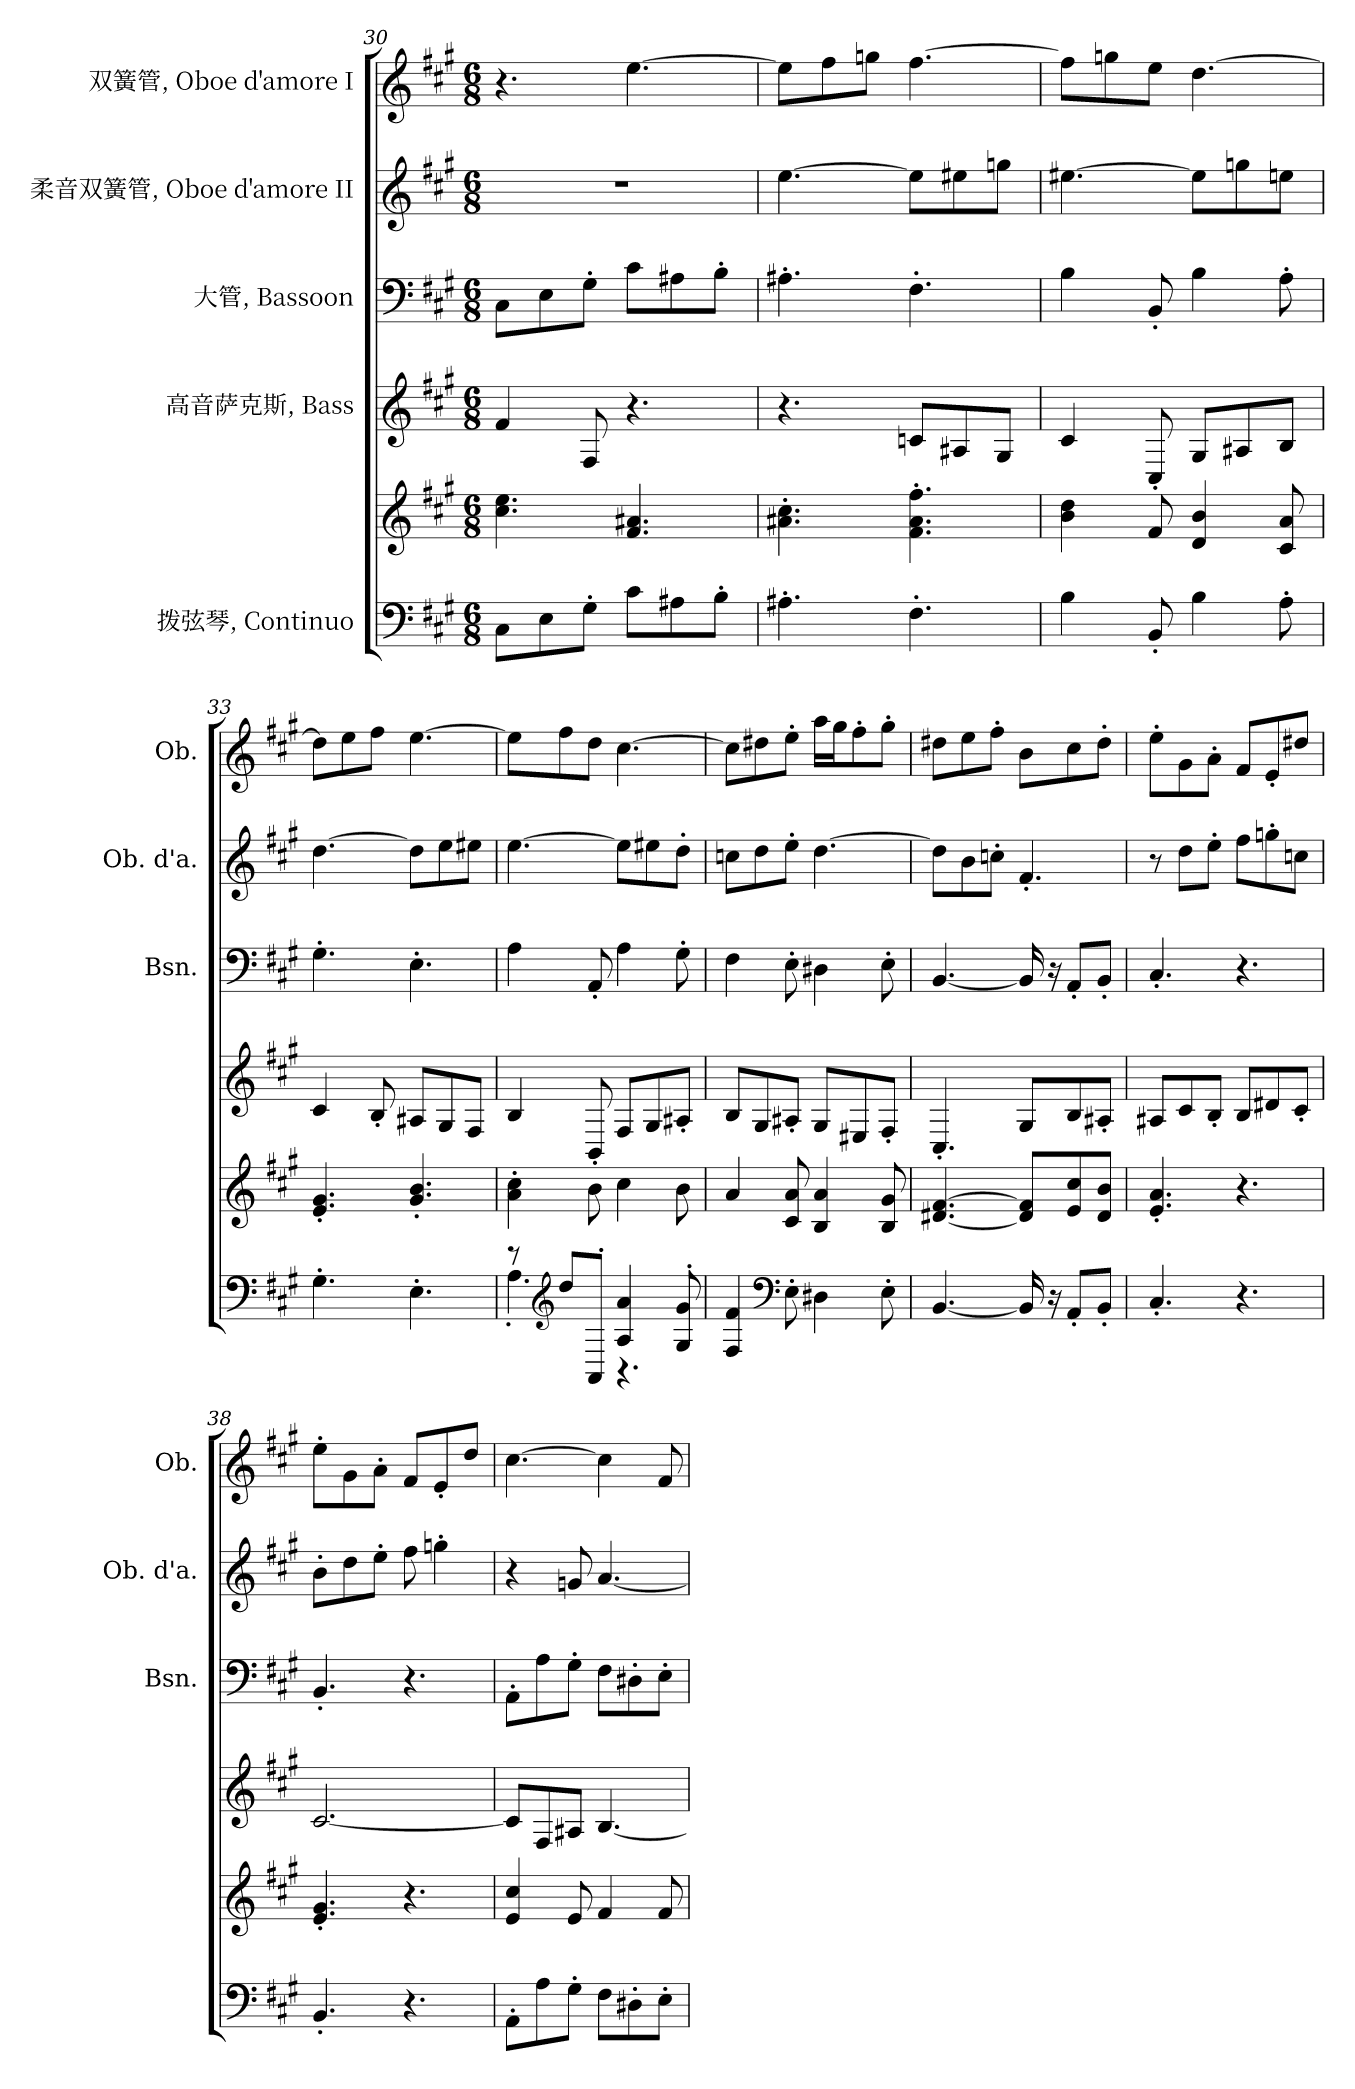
**kern	**kern	**kern	**kern	**kern	**kern
*part5	*part5	*part4	*part3	*part2	*part1
*staff6	*staff5	*staff4	*staff3	*staff2	*staff1
*I"拨弦琴, Continuo	*	*I"高音萨克斯, Bass	*I"大管, Bassoon	*I"柔音双簧管, Oboe d'amore II	*I"双簧管, Oboe d'amore I
*	*	*	*I'Bsn.	*I'Ob. d'a.	*I'Ob.
*clefF4	*clefG2	*clefG2	*clefF4	*clefG2	*clefG2
*	*	*ITrd1c2	*	*ITrd2c3	*
*k[f#c#g#]	*k[f#c#g#]	*k[f#]	*k[f#c#g#]	*k[f#c#g#d#a#e#]	*k[f#c#g#]
*M6/8	*M6/8	*M6/8	*M6/8	*M6/8	*M6/8
=30	=30	=30	=30	=30	=30
8C#\L	4.cc#\ 4.ee\	4e/	8C#\L	2.r	4.r
8E\	.	.	8E\	.	.
8G#'\J	.	8E/	8G#'\J	.	.
8c#\L	4.f#/ 4.a#X/	4.r	8c#\L	.	[4.ee\
8A#X\	.	.	8A#X\	.	.
8B'\J	.	.	8B'\J	.	.
!!LO:LB:g=z
=31	=31	=31	=31	=31	=31
4.A#X'\	4.a#X\' 4.cc#\'	4.r	4.A#X'\	[4.cc#\	8ee\L]
.	.	.	.	.	8ff#\
.	.	.	.	.	8ggn\J
4.F#'\	4.f#\' 4.a#\' 4.ff#\'	8B-X/L	4.F#'\	8cc#\L]	[4.ff#\
.	.	8G#X/	.	8cc##X\	.
.	.	8F#/J	.	8een\J	.
=32	=32	=32	=32	=32	=32
4B\	4b\ 4dd\	4B/	4B\	[4.cc##X\	8ff#\L]
.	.	.	.	.	8ggn\
8BB'/	8f#/	8BB'/	8BB'/	.	8ee\J
4B\	4d/ 4b/	8F#/L	4B\	8cc##\L]	[4.dd\
.	.	8G#X/	.	8een\	.
8A'\	8c#/ 8a/	8A/J	8A'\	8cc#X\J	.
=33	=33	=33	=33	=33	=33
4.G#'\	4.e/' 4.g#/'	4B/	4.G#'\	[4.b\	8dd\L]
.	.	.	.	.	8ee\
.	.	8A'/	.	.	8ff#\J
4.E'\	4.g#/' 4.b/'	8G#X/L	4.E'\	8b\L]	[4.ee\
.	.	8F#/	.	8cc#\	.
.	.	8E/J	.	8cc##X\J	.
!!LO:PB:g=z
=34	=34	=34	=34	=34	=34
*^	*	*	*	*	*
8r	4.A'\	4a\' 4cc#\'	4A/	4A\	[4.cc#\	8ee\L]
*clefG2	*	*	*	*	*	*
8dd/L	.	.	.	.	.	8ff#\
8AA'/J	.	8b\	8AA'/	8AA'/	.	8dd\J
4A/ 4a/	4.r	4cc#\	8E/L	4A\	8cc#\L]	[4.cc#\
.	.	.	8F#/	.	8cc##X\	.
8G#/' 8g#/'	.	8b\	8G#X'/J	8G#'\	8b'\J	.
*v	*v	*	*	*	*	*
=35	=35	=35	=35	=35	=35
4F#/ 4f#/	4a/	8A/L	4F#\	8an\L	8cc#\L]
.	.	8F#/	.	8b\	8dd#X\
*clefF4	*	*	*	*	*
8E'\	8c#/ 8a/	8G#X'/J	8E'\	8cc#'\J	8ee'\J
4D#X\	4B/ 4a/	8F#/L	4D#X\	[4.b\	16aa\LL
.	.	.	.	.	16gg#\J
.	.	8D#X/	.	.	8ff#'\
8E'\	8B/ 8g#/	8E'/J	8E'\	.	8gg#'\J
=36	=36	=36	=36	=36	=36
[4.BB/	[4.d#X/ [4.f#/	4.BB'/	[4.BB/	8b\L]	8dd#X\L
.	.	.	.	8g#\	8ee\
.	.	.	.	8an'\J	8ff#'\J
16BB/]	8d#/] 8f#/]L	8F#/L	16BB/]	4.d#'/	8b\L
16r	.	.	16r	.	.
8AA'/L	8e/ 8cc#/	8A/	8AA'/L	.	8cc#\
8BB'/J	8d#/ 8b/J	8G#X'/J	8BB'/J	.	8dd#'\J
!!LO:LB:g=z
=37	=37	=37	=37	=37	=37
4.C#'/	4.e/' 4.a/'	8G#X/L	4.C#'/	8r	8ee'\L
.	.	8B/	.	8b\L	8g#\
.	.	8A'/J	.	8cc#'\J	8a'\J
4.r	4.r	8A/L	4.r	8dd#\L	8f#/L
.	.	8c#X/	.	8een'\	8e'/
.	.	8B'/J	.	8an\J	8dd#X/J
=38	=38	=38	=38	=38	=38
4.BB'/	4.e/' 4.g#/'	[2.B/	4.BB'/	8g#'\L	8ee'\L
.	.	.	.	8b\	8g#\
.	.	.	.	8cc#'\J	8a'\J
4.r	4.r	.	4.r	8dd#\	8f#/L
.	.	.	.	4een'\	8e'/
.	.	.	.	.	8dd/J
=39	=39	=39	=39	=39	=39
8AA'\L	4e/ 4cc#/	8B/L]	8AA'\L	4r	[4.cc#\
8A\	.	8E/	8A\	.	.
8G#'\J	8e/	8G#X/J	8G#'\J	8en/	.
8F#\L	4f#/	[4.A/	8F#\L	[4.f#/	4cc#\]
8D#X'\	.	.	8D#X'\	.	.
8E'\J	8f#/	.	8E'\J	.	8f#/
=	=	=	=	=	=
*-	*-	*-	*-	*-	*-
